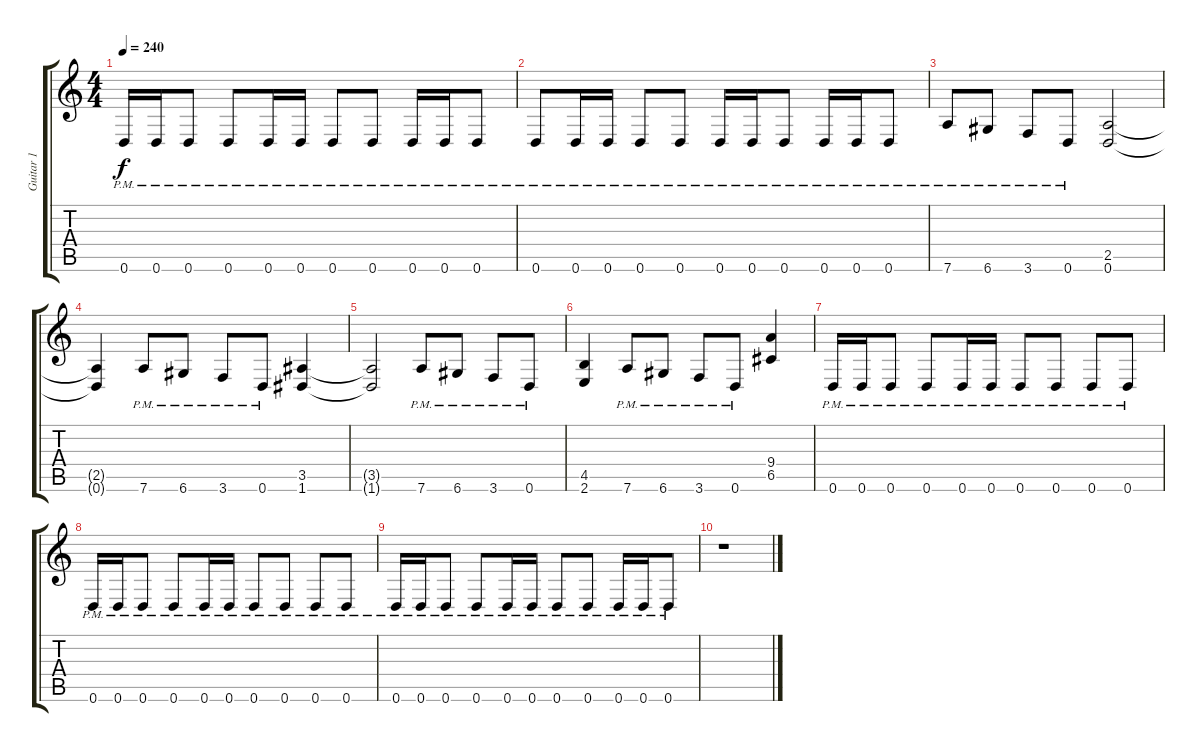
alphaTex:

\track ("Guitar 1" "Guitar 1") {instrument distortionguitar}
\staff {score tabs}
\tuning (D4 A3 F3 C3 G2 D2) {hide}
\ts (4 4)
\tempo 240
\clef g2
\ks c
0.6{pm}.16{dy f} 0.6{pm}.16 0.6{pm}.8 0.6{pm}.8 0.6{pm}.16 0.6{pm}.16 0.6{pm}.8 0.6{pm}.8 0.6{pm}.16 0.6{pm}.16 0.6{pm}.8 |
0.6{pm}.8 0.6{pm}.16 0.6{pm}.16 0.6{pm}.8 0.6{pm}.8 0.6{pm}.16 0.6{pm}.16 0.6{pm}.8 0.6{pm}.16 0.6{pm}.16 0.6{pm}.8 |
7.6{pm}.8 6.6{pm}.8 3.6{pm}.8 0.6{pm}.8 (2.5 0.6).2 |
(2.5{t} 0.6{t}).4 7.6{pm}.8 6.6{pm}.8 3.6{pm}.8 0.6{pm}.8 (3.5 1.6).4 |
(3.5{t} 1.6{t}).2 7.6{pm}.8 6.6{pm}.8 3.6{pm}.8 0.6{pm}.8 |
(4.5 2.6).4 7.6{pm}.8 6.6{pm}.8 3.6{pm}.8 0.6{pm}.8 (9.4 6.5).4 |
0.6{pm}.16 0.6{pm}.16 0.6{pm}.8 0.6{pm}.8 0.6{pm}.16 0.6{pm}.16 0.6{pm}.8 0.6{pm}.8 0.6{pm}.8 0.6{pm}.8 |
0.6{pm}.16 0.6{pm}.16 0.6{pm}.8 0.6{pm}.8 0.6{pm}.16 0.6{pm}.16 0.6{pm}.8 0.6{pm}.8 0.6{pm}.8 0.6{pm}.8 |
0.6{pm}.16 0.6{pm}.16 0.6{pm}.8 0.6{pm}.8 0.6{pm}.16 0.6{pm}.16 0.6{pm}.8 0.6{pm}.8 0.6{pm}.16 0.6{pm}.16 0.6{pm}.8 |
r.1
